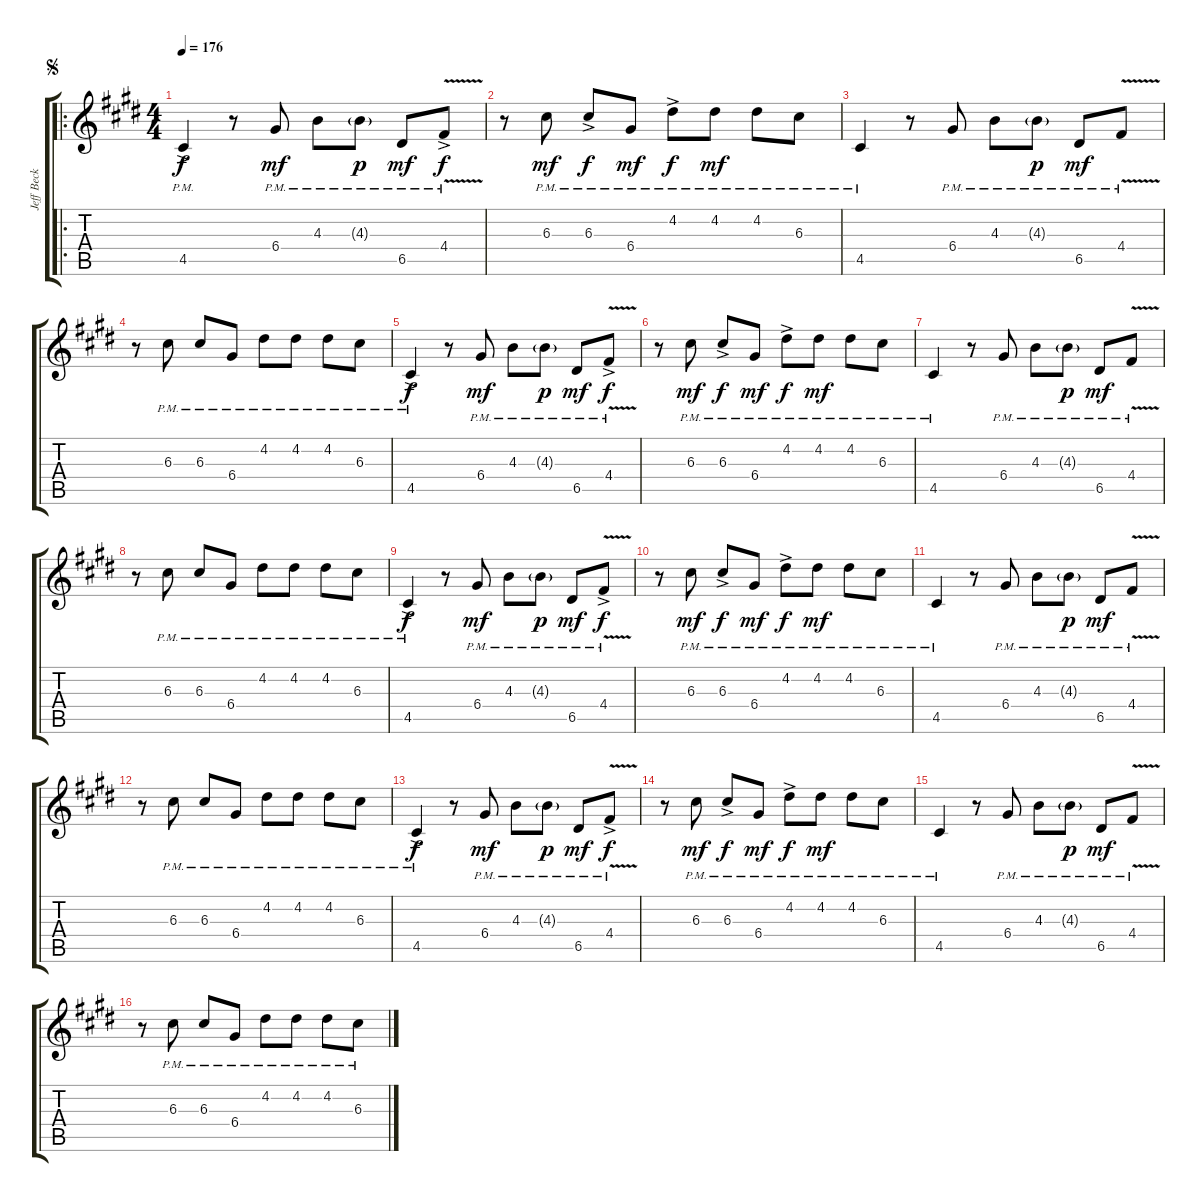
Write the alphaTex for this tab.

\track ("Jeff Beck Lead Guitar" "Jeff Beck ") {instrument overdrivenguitar}
\staff {score tabs}
\tuning (E4 B3 G3 D3 A2 E2) {hide}
\ro
\ts (4 4)
\jump segno
\tempo 176
\clef g2
\ks e
4.5{ac pm}.4{dy f} r.8 6.4{pm}.8{dy mf} 4.3{pm}.8 4.3{g pm}.8{dy p} 6.5{pm}.8{dy mf} 4.4{v ac pm}.8{dy f} |
r.8 6.3{pm}.8{dy mf} 6.3{ac pm}.8{dy f} 6.4{pm}.8{dy mf} 4.2{ac pm}.8{dy f} 4.2{pm}.8{dy mf} 4.2{pm}.8 6.3{pm}.8 |
4.5{pm}.4 r.8 6.4{pm}.8 4.3{pm}.8 4.3{g pm}.8{dy p} 6.5{pm}.8{dy mf} 4.4{v pm}.8 |
r.8 6.3{pm}.8 6.3{pm}.8 6.4{pm}.8 4.2{pm}.8 4.2{pm}.8 4.2{pm}.8 6.3{pm}.8 |
4.5{ac pm}.4{dy f} r.8 6.4{pm}.8{dy mf} 4.3{pm}.8 4.3{g pm}.8{dy p} 6.5{pm}.8{dy mf} 4.4{v ac pm}.8{dy f} |
r.8 6.3{pm}.8{dy mf} 6.3{ac pm}.8{dy f} 6.4{pm}.8{dy mf} 4.2{ac pm}.8{dy f} 4.2{pm}.8{dy mf} 4.2{pm}.8 6.3{pm}.8 |
4.5{pm}.4 r.8 6.4{pm}.8 4.3{pm}.8 4.3{g pm}.8{dy p} 6.5{pm}.8{dy mf} 4.4{v pm}.8 |
r.8 6.3{pm}.8 6.3{pm}.8 6.4{pm}.8 4.2{pm}.8 4.2{pm}.8 4.2{pm}.8 6.3{pm}.8 |
4.5{ac pm}.4{dy f} r.8 6.4{pm}.8{dy mf} 4.3{pm}.8 4.3{g pm}.8{dy p} 6.5{pm}.8{dy mf} 4.4{v ac pm}.8{dy f} |
r.8 6.3{pm}.8{dy mf} 6.3{ac pm}.8{dy f} 6.4{pm}.8{dy mf} 4.2{ac pm}.8{dy f} 4.2{pm}.8{dy mf} 4.2{pm}.8 6.3{pm}.8 |
4.5{pm}.4 r.8 6.4{pm}.8 4.3{pm}.8 4.3{g pm}.8{dy p} 6.5{pm}.8{dy mf} 4.4{v pm}.8 |
r.8 6.3{pm}.8 6.3{pm}.8 6.4{pm}.8 4.2{pm}.8 4.2{pm}.8 4.2{pm}.8 6.3{pm}.8 |
4.5{ac pm}.4{dy f} r.8 6.4{pm}.8{dy mf} 4.3{pm}.8 4.3{g pm}.8{dy p} 6.5{pm}.8{dy mf} 4.4{v ac pm}.8{dy f} |
r.8 6.3{pm}.8{dy mf} 6.3{ac pm}.8{dy f} 6.4{pm}.8{dy mf} 4.2{ac pm}.8{dy f} 4.2{pm}.8{dy mf} 4.2{pm}.8 6.3{pm}.8 |
4.5{pm}.4 r.8 6.4{pm}.8 4.3{pm}.8 4.3{g pm}.8{dy p} 6.5{pm}.8{dy mf} 4.4{v pm}.8 |
r.8 6.3{pm}.8 6.3{pm}.8 6.4{pm}.8 4.2{pm}.8 4.2{pm}.8 4.2{pm}.8 6.3{pm}.8
